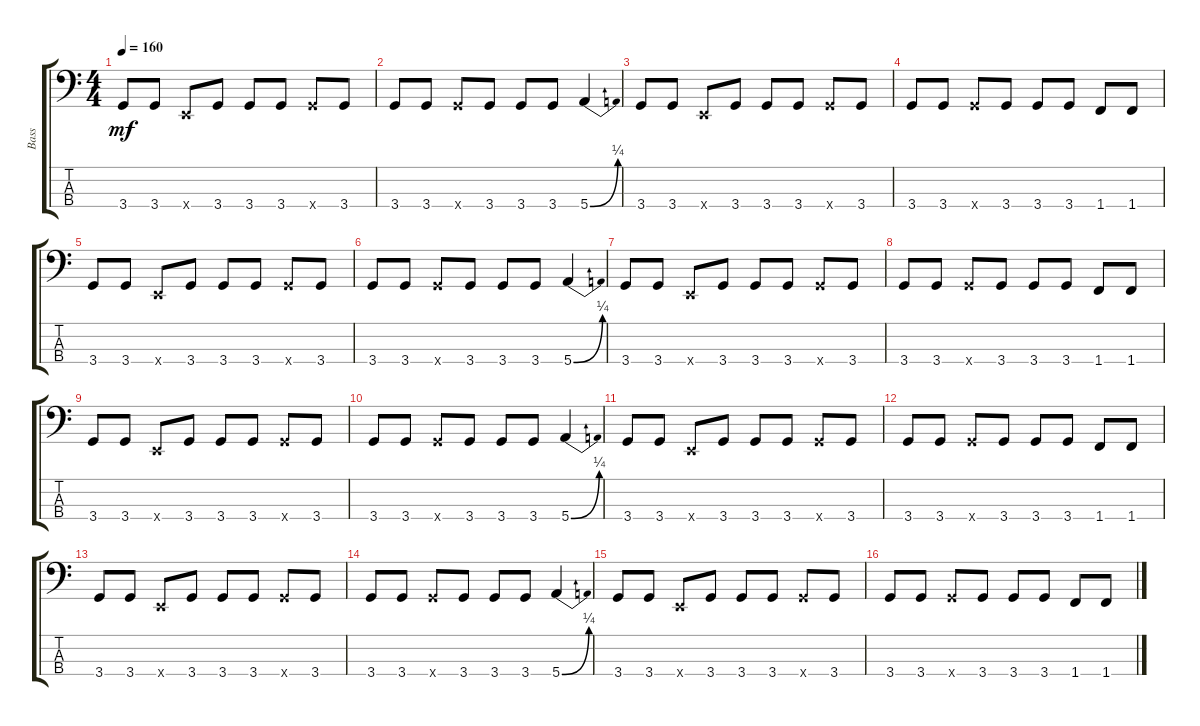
\track ("Bass" "Bass") {instrument electricbassfinger}
\staff {score tabs}
\tuning (G2 D2 A1 E1) {hide}
\ts (4 4)
\tempo 160
\clef f4
\ks c
3.4.8{dy mf} 3.4.8 0.4{x}.8 3.4.8 3.4.8 3.4.8 3.4{x}.8 3.4.8 |
3.4.8 3.4.8 3.4{x}.8 3.4.8 3.4.8 3.4.8 5.4{be (bend 0 0 60 1)}.4 |
3.4.8 3.4.8 0.4{x}.8 3.4.8 3.4.8 3.4.8 3.4{x}.8 3.4.8 |
3.4.8 3.4.8 3.4{x}.8 3.4.8 3.4.8 3.4.8 1.4.8 1.4.8 |
3.4.8 3.4.8 0.4{x}.8 3.4.8 3.4.8 3.4.8 3.4{x}.8 3.4.8 |
3.4.8 3.4.8 3.4{x}.8 3.4.8 3.4.8 3.4.8 5.4{be (bend 0 0 60 1)}.4 |
3.4.8 3.4.8 0.4{x}.8 3.4.8 3.4.8 3.4.8 3.4{x}.8 3.4.8 |
3.4.8 3.4.8 3.4{x}.8 3.4.8 3.4.8 3.4.8 1.4.8 1.4.8 |
3.4.8 3.4.8 0.4{x}.8 3.4.8 3.4.8 3.4.8 3.4{x}.8 3.4.8 |
3.4.8 3.4.8 3.4{x}.8 3.4.8 3.4.8 3.4.8 5.4{be (bend 0 0 60 1)}.4 |
3.4.8 3.4.8 0.4{x}.8 3.4.8 3.4.8 3.4.8 3.4{x}.8 3.4.8 |
3.4.8 3.4.8 3.4{x}.8 3.4.8 3.4.8 3.4.8 1.4.8 1.4.8 |
3.4.8 3.4.8 0.4{x}.8 3.4.8 3.4.8 3.4.8 3.4{x}.8 3.4.8 |
3.4.8 3.4.8 3.4{x}.8 3.4.8 3.4.8 3.4.8 5.4{be (bend 0 0 60 1)}.4 |
3.4.8 3.4.8 0.4{x}.8 3.4.8 3.4.8 3.4.8 3.4{x}.8 3.4.8 |
3.4.8 3.4.8 3.4{x}.8 3.4.8 3.4.8 3.4.8 1.4.8 1.4.8
